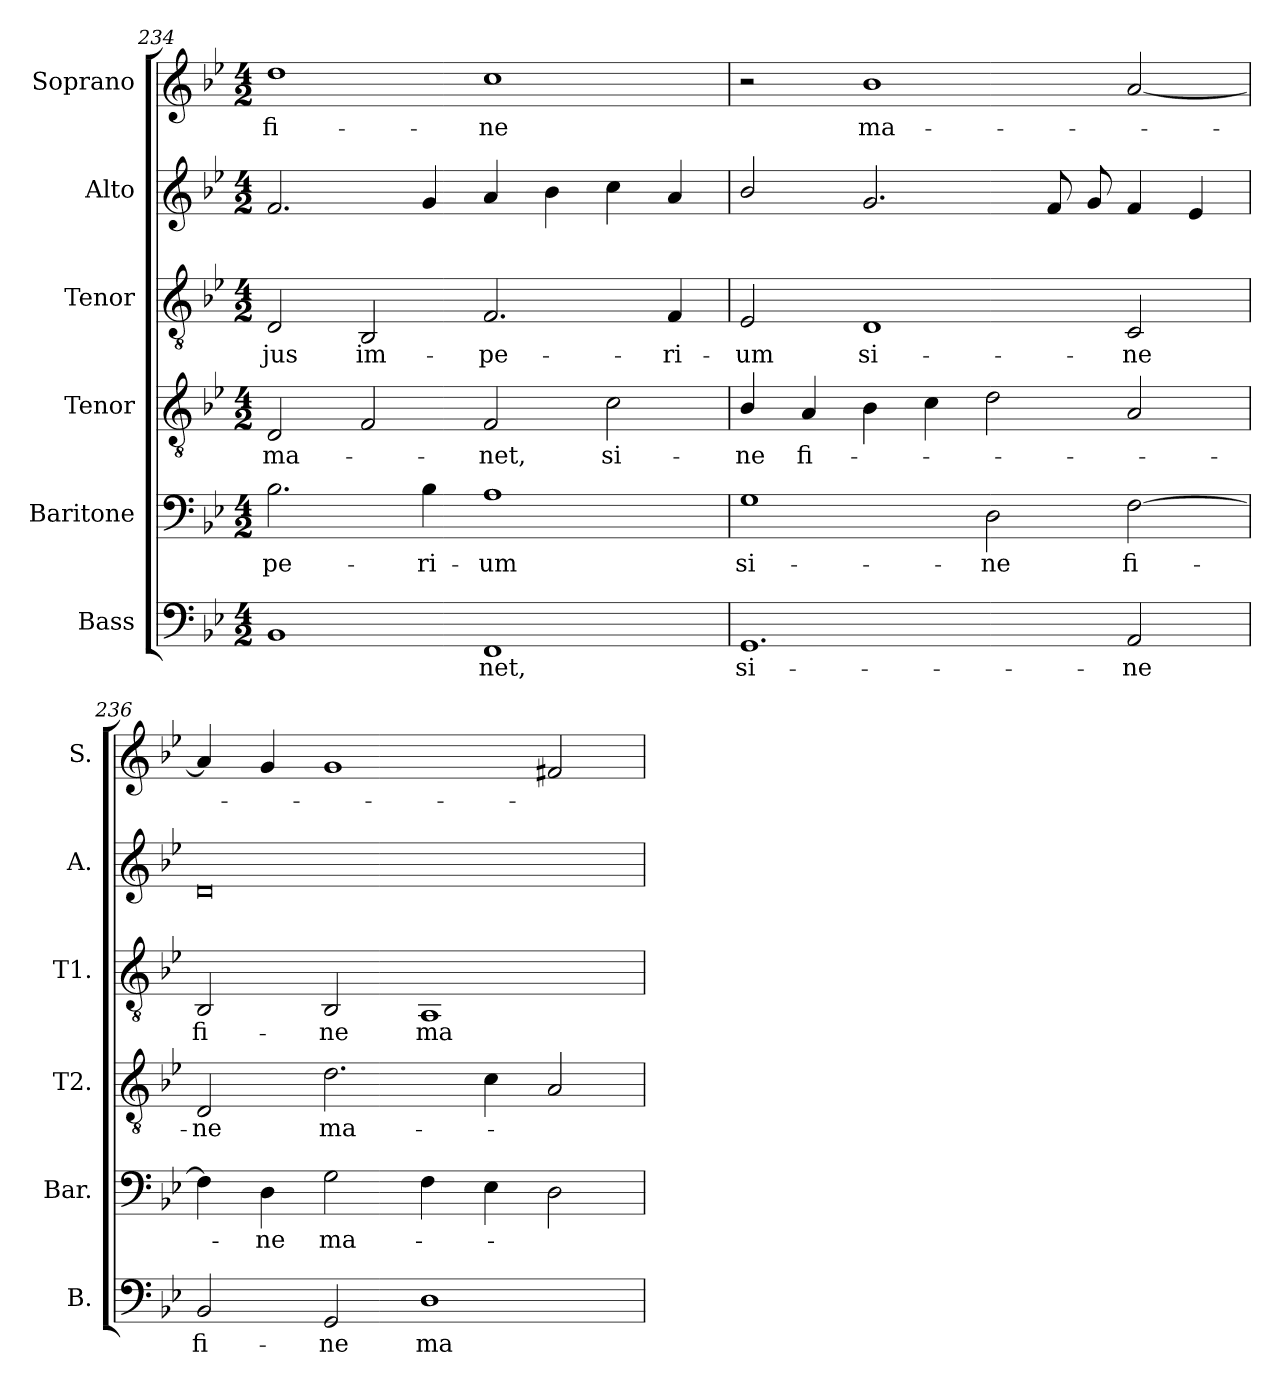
**kern	**text	**kern	**text	**kern	**text	**kern	**text	**kern	**kern	**text
*part6	*part6	*part5	*part5	*part4	*part4	*part3	*part3	*part2	*part1	*part1
*staff6	*staff6	*staff5	*staff5	*staff4	*staff4	*staff3	*staff3	*staff2	*staff1	*staff1
*I"Bass	*	*I"Baritone	*	*I"Tenor	*	*I"Tenor	*	*I"Alto	*I"Soprano	*
*I'B.	*	*I'Bar.	*	*I'T2.	*	*I'T1.	*	*I'A.	*I'S.	*
*clefF4	*	*clefF4	*	*clefGv2	*	*clefGv2	*	*clefG2	*clefG2	*
*	*	*	*	*ITrd7c12	*	*	*	*	*	*
*k[b-e-]	*	*k[b-e-]	*	*k[b-e-]	*	*k[b-e-]	*	*k[b-e-]	*k[b-e-]	*
*B-:	*	*B-:	*	*B-:	*	*B-:	*	*B-:	*B-:	*
*M4/2	*	*M4/2	*	*M4/2	*	*M4/2	*	*M4/2	*M4/2	*
=234	=234	=234	=234	=234	=234	=234	=234	=234	=234	=234
!	!	!	!LO:LY:b:color=#000000	!	!	!	!	!	!	!
!	!	!	!	!	!LO:LY:b:color=#000000	!	!	!	!	!
!	!	!	!	!	!	!	!LO:LY:b:color=#000000	!	!	!
!	!	!	!	!	!	!	!	!	!	!LO:LY:b:color=#000000
1BB-i	.	2.B-i\	-pe-	2DDi/	ma-	2Di/	-jus	2.fi/	1ddi	fi-
!	!	!	!	!	!	!	!LO:LY:b:color=#000000	!	!	!
.	.	.	.	2FFi/	.	2BB-i/	im-	.	.	.
!	!	!	!LO:LY:b:color=#000000	!	!	!	!	!	!	!
.	.	4B-i\	-ri-	.	.	.	.	4gi/	.	.
!	!LO:LY:b:color=#000000	!	!	!	!	!	!	!	!	!
!	!	!	!LO:LY:b:color=#000000	!	!	!	!	!	!	!
!	!	!	!	!	!LO:LY:b:color=#000000	!	!	!	!	!
!	!	!	!	!	!	!	!LO:LY:b:color=#000000	!	!	!
!	!	!	!	!	!	!	!	!	!	!LO:LY:b:color=#000000
1FFi	-net,	1Ai	-um	2FFi/	-net,	2.Fi/	-pe-	4ai/	1cci	-ne
.	.	.	.	.	.	.	.	4b-i\	.	.
!	!	!	!	!	!LO:LY:b:color=#000000	!	!	!	!	!
.	.	.	.	2Ci\	si-	.	.	4cci\	.	.
!	!	!	!	!	!	!	!LO:LY:b:color=#000000	!	!	!
.	.	.	.	.	.	4Fi/	-ri-	4ai/	.	.
=235	=235	=235	=235	=235	=235	=235	=235	=235	=235	=235
!	!LO:LY:b:color=#000000	!	!	!	!	!	!	!	!	!
!	!	!	!LO:LY:b:color=#000000	!	!	!	!	!	!	!
!	!	!	!	!	!LO:LY:b:color=#000000	!	!	!	!	!
!	!	!	!	!	!	!	!LO:LY:b:color=#000000	!	!	!
1.GGi	si-	1Gi	si-	4BB-i/	-ne	2E-i/	-um	2b-i/	2r	.
!	!	!	!	!	!LO:LY:b:color=#000000	!	!	!	!	!
.	.	.	.	4AAi/	fi-	.	.	.	.	.
!	!	!	!	!	!	!	!LO:LY:b:color=#000000	!	!	!
!	!	!	!	!	!	!	!	!	!	!LO:LY:b:color=#000000
.	.	.	.	4BB-i\	.	1Di	si-	2.gi/	1b-i	ma-
.	.	.	.	4Ci\	.	.	.	.	.	.
!	!	!	!LO:LY:b:color=#000000	!	!	!	!	!	!	!
.	.	2Di\	-ne	2Di\	.	.	.	.	.	.
.	.	.	.	.	.	.	.	8fi/	.	.
.	.	.	.	.	.	.	.	8gi/	.	.
!	!LO:LY:b:color=#000000	!	!	!	!	!	!	!	!	!
!	!	!	!LO:LY:b:color=#000000	!	!	!	!	!	!	!
!	!	!	!	!	!	!	!LO:LY:b:color=#000000	!	!	!
2AAi/	-ne	[2Fi\	fi-	2AAi/	.	2Ci/	-ne	4fi/	[2ai/	.
.	.	.	.	.	.	.	.	4e-i/	.	.
=236	=236	=236	=236	=236	=236	=236	=236	=236	=236	=236
!	!LO:LY:b:color=#000000	!	!	!	!	!	!	!	!	!
!	!	!	!	!	!LO:LY:b:color=#000000	!	!	!	!	!
!	!	!	!	!	!	!	!LO:LY:b:color=#000000	!	!	!
2BB-i/	fi-	4Fi\]	.	2DDi/	-ne	2BB-i/	fi-	0di	4ai/]	.
!	!	!	!LO:LY:b:color=#000000	!	!	!	!	!	!	!
.	.	4Di\	-ne	.	.	.	.	.	4gi/	.
!	!LO:LY:b:color=#000000	!	!	!	!	!	!	!	!	!
!	!	!	!LO:LY:b:color=#000000	!	!	!	!	!	!	!
!	!	!	!	!	!LO:LY:b:color=#000000	!	!	!	!	!
!	!	!	!	!	!	!	!LO:LY:b:color=#000000	!	!	!
2GGi/	-ne	2Gi\	ma-	2.Di\	ma-	2BB-i/	-ne	.	1gi	.
!	!LO:LY:b:color=#000000	!	!	!	!	!	!	!	!	!
!	!	!	!	!	!	!	!LO:LY:b:color=#000000	!	!	!
1Di	ma-	4Fi\	.	.	.	1AAi	ma-	.	.	.
.	.	4E-i\	.	4Ci\	.	.	.	.	.	.
.	.	2Di\	.	2AAi/	.	.	.	.	2f#Xi/	.
=	=	=	=	=	=	=	=	=	=	=
*-	*-	*-	*-	*-	*-	*-	*-	*-	*-	*-
